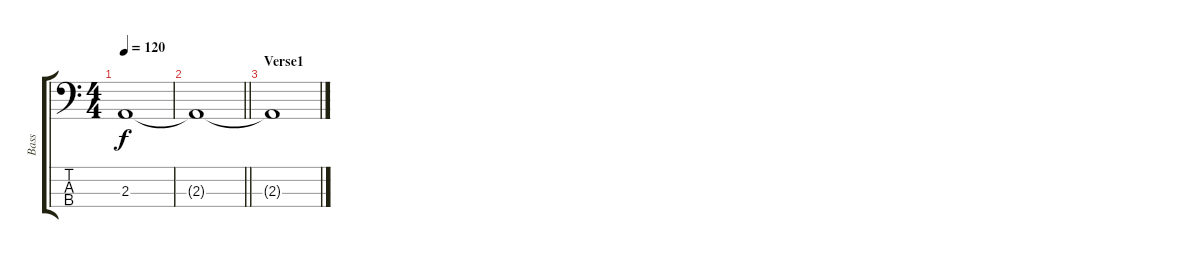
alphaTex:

\track ("Bass" "Bass") {instrument electricbasspick}
\staff {score tabs}
\tuning (F2 C2 G1 D1) {hide}
\ts (4 4)
\tempo 120
\clef f4
\ks c
2.3.1{dy f} |
\barLineRight lightlight
2.3{t}.1{volume 0} |
\section ("" "Verse1")
2.3{t}.1
